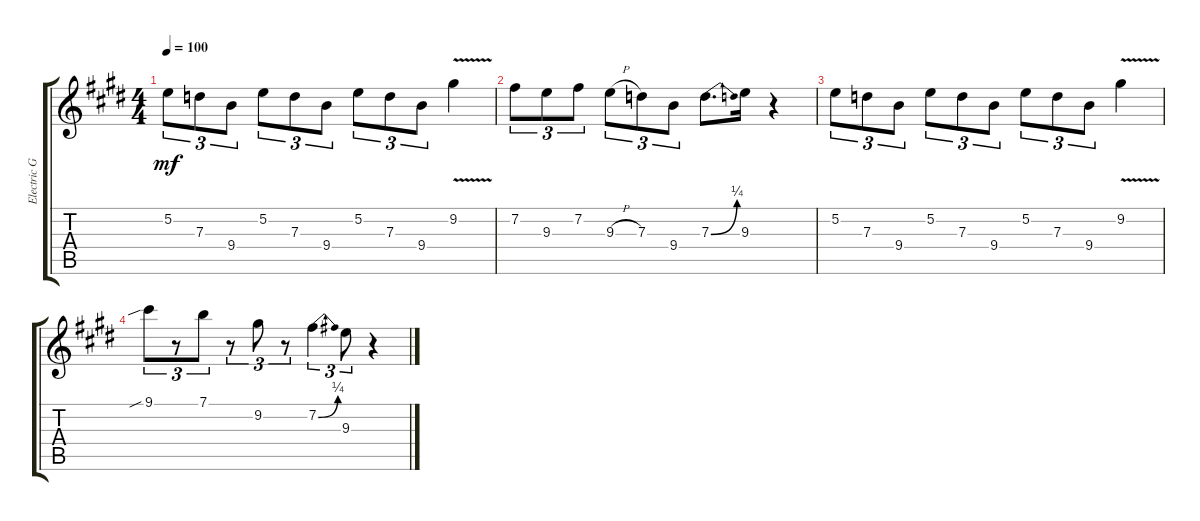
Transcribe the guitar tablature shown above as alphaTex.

\track ("Electric Guitar" "Electric G") {instrument electricguitarclean}
\staff {score tabs}
\tuning (E4 B3 G3 D3 A2 E2) {hide}
\ts (4 4)
\tempo 100
\clef g2
\ks e
5.2.8{tu (3 2) dy mf instrument electricguitarclean} 7.3.8{tu (3 2)} 9.4.8{tu (3 2)} 5.2.8{tu (3 2)} 7.3.8{tu (3 2)} 9.4.8{tu (3 2)} 5.2.8{tu (3 2)} 7.3.8{tu (3 2)} 9.4.8{tu (3 2)} 9.2{v}.4 |
7.2.8{tu (3 2)} 9.3.8{tu (3 2)} 7.2.8{tu (3 2)} 9.3{h}.8{tu (3 2)} 7.3.8{tu (3 2)} 9.4.8{tu (3 2)} 7.3{be (bend 0 0 60 1)}.8{d} 9.3.16 r.4 |
5.2.8{tu (3 2)} 7.3.8{tu (3 2)} 9.4.8{tu (3 2)} 5.2.8{tu (3 2)} 7.3.8{tu (3 2)} 9.4.8{tu (3 2)} 5.2.8{tu (3 2)} 7.3.8{tu (3 2)} 9.4.8{tu (3 2)} 9.2{v}.4 |
9.1{sib}.8{tu (3 2)} r.8{tu (3 2)} 7.1.8{tu (3 2)} r.8{tu (3 2)} 9.2.8{tu (3 2)} r.8{tu (3 2)} 7.2{be (bend 0 0 60 1)}.4{tu (3 2)} 9.3.8{tu (3 2)} r.4
